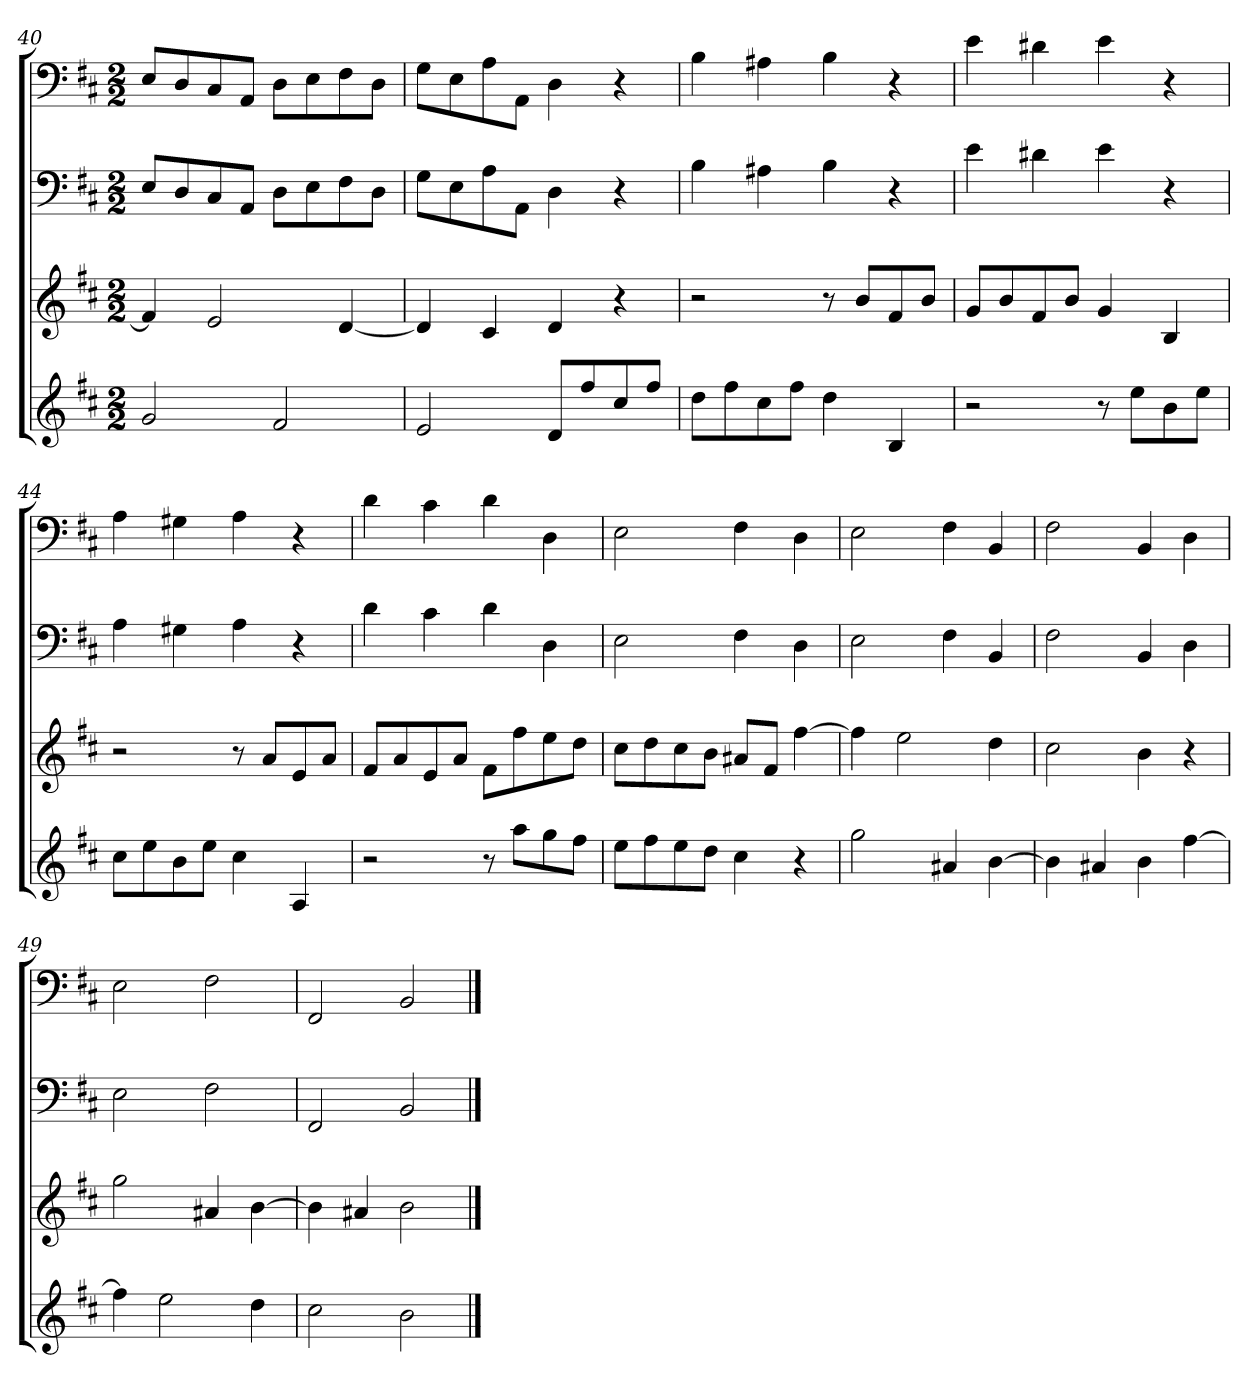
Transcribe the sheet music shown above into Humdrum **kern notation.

**kern	**kern	**kern	**kern
*part4	*part3	*part2	*part1
*staff4	*staff3	*staff2	*staff1
*k[f#c#]	*k[f#c#]	*k[f#c#]	*k[f#c#]
*b:	*b:	*b:	*b:
*M2/2	*M2/2	*M2/2	*M2/2
=40	=40	=40	=40
2g	4f#]	8EL	8EL
.	.	8D	8D
.	2e	8C#	8C#
.	.	8AAJ	8AAJ
2f#	.	8DL	8DL
.	.	8E	8E
.	[4d	8F#	8F#
.	.	8DJ	8DJ
=41	=41	=41	=41
2e	4d]	8GL	8GL
.	.	8E	8E
.	4c#	8A	8A
.	.	8AAJ	8AAJ
8dL	4d	4D	4D
8ff#	.	.	.
8cc#	4r	4r	4r
8ff#J	.	.	.
=42	=42	=42	=42
8ddL	2r	4B	4B
8ff#	.	.	.
8cc#	.	4A#X	4A#X
8ff#J	.	.	.
4dd	8r	4B	4B
.	8bL	.	.
4B	8f#	4r	4r
.	8bJ	.	.
=43	=43	=43	=43
2r	8gL	4e	4e
.	8b	.	.
.	8f#	4d#X	4d#X
.	8bJ	.	.
8r	4g	4e	4e
8eeL	.	.	.
8b	4B	4r	4r
8eeJ	.	.	.
=44	=44	=44	=44
8cc#L	2r	4A	4A
8ee	.	.	.
8b	.	4G#X	4G#X
8eeJ	.	.	.
4cc#	8r	4A	4A
.	8aL	.	.
4A	8e	4r	4r
.	8aJ	.	.
=45	=45	=45	=45
2r	8f#L	4d	4d
.	8a	.	.
.	8e	4c#	4c#
.	8aJ	.	.
8r	8f#L	4d	4d
8aaL	8ff#	.	.
8gg	8ee	4D	4D
8ff#J	8ddJ	.	.
=46	=46	=46	=46
8eeL	8cc#L	2E	2E
8ff#	8dd	.	.
8ee	8cc#	.	.
8ddJ	8bJ	.	.
4cc#	8a#XL	4F#	4F#
.	8f#J	.	.
4r	[4ff#	4D	4D
=47	=47	=47	=47
2gg	4ff#]	2E	2E
.	2ee	.	.
4a#X	.	4F#	4F#
[4b	4dd	4BB	4BB
=48	=48	=48	=48
4b]	2cc#	2F#	2F#
4a#X	.	.	.
4b	4b	4BB	4BB
[4ff#	4r	4D	4D
=49	=49	=49	=49
4ff#]	2gg	2E	2E
2ee	.	.	.
.	4a#X	2F#	2F#
4dd	[4b	.	.
=50	=50	=50	=50
2cc#	4b]	2FF#	2FF#
.	4a#X	.	.
2b	2b	2BB	2BB
==	==	==	==
*-	*-	*-	*-
